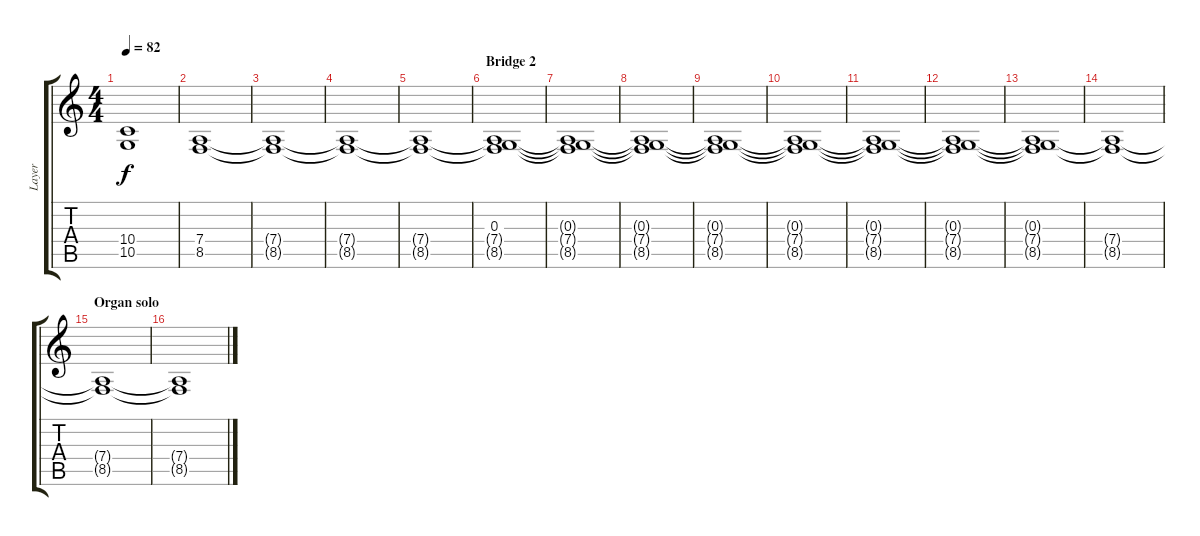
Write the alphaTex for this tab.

\track ("Layer" "Layer") {instrument synthstrings1}
\staff {score tabs}
\tuning (E4 B3 G3 D3 A2 E2) {hide}
\ts (4 4)
\tempo 82
\clef g2
\ks c
(10.4 10.5).1{dy f} |
(7.4 8.5).1 |
(7.4{t} 8.5{t}).1 |
(7.4{t} 8.5{t}).1 |
(7.4{t} 8.5{t}).1 |
\section ("" "Bridge 2")
(0.3 7.4{t} 8.5{t}).1 |
(0.3{t} 7.4{t} 8.5{t}).1 |
(0.3{t} 7.4{t} 8.5{t}).1 |
(0.3{t} 7.4{t} 8.5{t}).1 |
(0.3{t} 7.4{t} 8.5{t}).1 |
(0.3{t} 7.4{t} 8.5{t}).1 |
(0.3{t} 7.4{t} 8.5{t}).1 |
(0.3{t} 7.4{t} 8.5{t}).1 |
(7.4{t} 8.5{t}).1 |
\section ("" "Organ solo")
(7.4{t} 8.5{t}).1 |
(7.4{t} 8.5{t}).1
